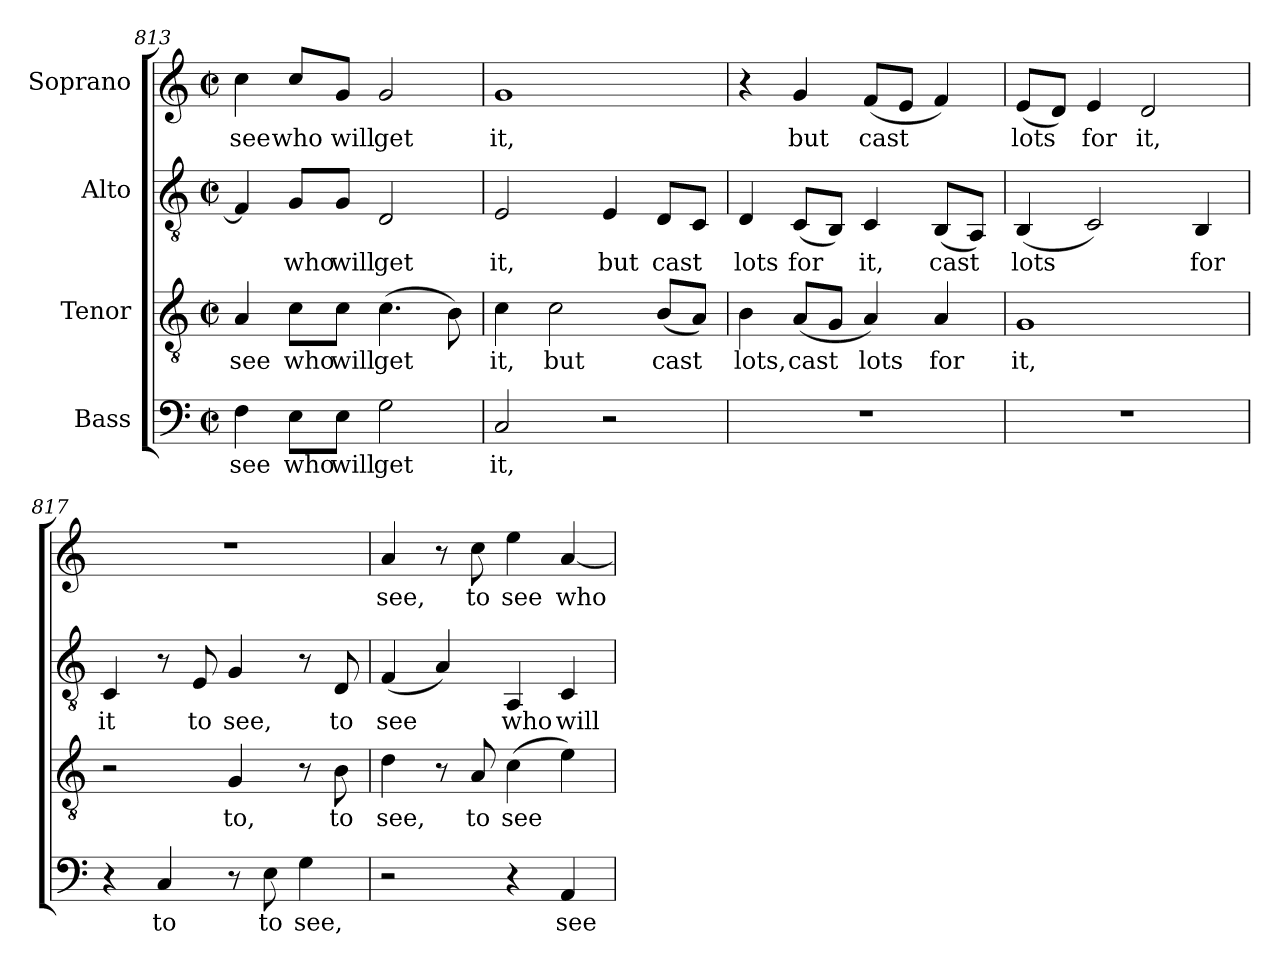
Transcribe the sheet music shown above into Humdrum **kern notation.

**kern	**text	**kern	**text	**kern	**text	**kern	**text
*part4	*part4	*part3	*part3	*part2	*part2	*part1	*part1
*staff4	*staff4	*staff3	*staff3	*staff2	*staff2	*staff1	*staff1
*I"Bass	*	*I"Tenor	*	*I"Alto	*	*I"Soprano	*
*clefF4	*	*clefGv2	*	*clefGv2	*	*clefG2	*
*	*	*ITrd7c12	*	*ITrd7c12	*	*	*
*k[]	*	*k[]	*	*k[]	*	*k[]	*
*C:	*	*C:	*	*C:	*	*C:	*
*M2/2	*	*M2/2	*	*M2/2	*	*M2/2	*
*met(c|)	*	*met(c|)	*	*met(c|)	*	*met(c|)	*
=813	=813	=813	=813	=813	=813	=813	=813
!	!LO:LY:b:color=#000000	!	!	!	!	!	!
!	!	!	!LO:LY:b:color=#000000	!	!	!	!
!	!	!	!	!	!	!	!LO:LY:b:color=#000000
4Fi\	see	4AAi/	see	4FFi/]	.	4cci\	see
!	!LO:LY:b:color=#000000	!	!	!	!	!	!
!	!	!	!LO:LY:b:color=#000000	!	!	!	!
!	!	!	!	!	!LO:LY:b:color=#000000	!	!
!	!	!	!	!	!	!	!LO:LY:b:color=#000000
8Ei\L	who	8Ci\L	who	8GGi/L	who	8cci/L	who
!	!LO:LY:b:color=#000000	!	!	!	!	!	!
!	!	!	!LO:LY:b:color=#000000	!	!	!	!
!	!	!	!	!	!LO:LY:b:color=#000000	!	!
!	!	!	!	!	!	!	!LO:LY:b:color=#000000
8Ei\J	will	8Ci\J	will	8GGi/J	will	8gi/J	will
!	!LO:LY:b:color=#000000	!	!	!	!	!	!
!	!	!	!LO:LY:b:color=#000000	!	!	!	!
!	!	!	!	!	!LO:LY:b:color=#000000	!	!
!	!	!	!	!	!	!	!LO:LY:b:color=#000000
2Gi\	get	(4.Ci\	get	2DDi/	get	2gi/	get
.	.	8BBi\)	.	.	.	.	.
=814	=814	=814	=814	=814	=814	=814	=814
!	!LO:LY:b:color=#000000	!	!	!	!	!	!
!	!	!	!LO:LY:b:color=#000000	!	!	!	!
!	!	!	!	!	!LO:LY:b:color=#000000	!	!
!	!	!	!	!	!	!	!LO:LY:b:color=#000000
2Ci/	it,	4Ci\	it,	2EEi/	it,	1gi	it,
!	!	!	!LO:LY:b:color=#000000	!	!	!	!
.	.	2Ci\	but	.	.	.	.
!	!	!	!	!	!LO:LY:b:color=#000000	!	!
2r	.	.	.	4EEi/	but	.	.
!	!	!	!LO:LY:b:color=#000000	!	!	!	!
!	!	!	!	!	!LO:LY:b:color=#000000	!	!
.	.	(8BBi/L	cast	8DDi/L	cast	.	.
.	.	8AAi/J)	.	8CCi/J	.	.	.
=815	=815	=815	=815	=815	=815	=815	=815
!	!	!	!LO:LY:b:color=#000000	!	!	!	!
!	!	!	!	!	!LO:LY:b:color=#000000	!	!
1r	.	4BBi\	lots,	4DDi/	lots	4r	.
!	!	!	!LO:LY:b:color=#000000	!	!	!	!
!	!	!	!	!	!LO:LY:b:color=#000000	!	!
!	!	!	!	!	!	!	!LO:LY:b:color=#000000
.	.	(8AAi/L	cast	(8CCi/L	for	4gi/	but
.	.	8GGi/J	.	8BBBi/J)	.	.	.
!	!	!	!LO:LY:b:color=#000000	!	!	!	!
!	!	!	!	!	!LO:LY:b:color=#000000	!	!
!	!	!	!	!	!	!	!LO:LY:b:color=#000000
.	.	4AAi/)	lots	4CCi/	it,	(8fi/L	cast
.	.	.	.	.	.	8ei/J	.
!	!	!	!LO:LY:b:color=#000000	!	!	!	!
!	!	!	!	!	!LO:LY:b:color=#000000	!	!
.	.	4AAi/	for	(8BBBi/L	cast	4fi/)	.
.	.	.	.	8AAAi/J)	.	.	.
!!LO:LB:g=z
=816	=816	=816	=816	=816	=816	=816	=816
!	!	!	!LO:LY:b:color=#000000	!	!	!	!
!	!	!	!	!	!LO:LY:b:color=#000000	!	!
!	!	!	!	!	!	!	!LO:LY:b:color=#000000
1r	.	1GGi	it,	(4BBBi/	lots	(8ei/L	lots
.	.	.	.	.	.	8di/J)	.
!	!	!	!	!	!	!	!LO:LY:b:color=#000000
.	.	.	.	2CCi/)	.	4ei/	for
!	!	!	!	!	!	!	!LO:LY:b:color=#000000
.	.	.	.	.	.	2di/	it,
!	!	!	!	!	!LO:LY:b:color=#000000	!	!
.	.	.	.	4BBBi/	for	.	.
=817	=817	=817	=817	=817	=817	=817	=817
!	!	!	!	!	!LO:LY:b:color=#000000	!	!
4r	.	2r	.	4CCi/	it	1r	.
!	!LO:LY:b:color=#000000	!	!	!	!	!	!
4Ci/	to	.	.	8r	.	.	.
!	!	!	!	!	!LO:LY:b:color=#000000	!	!
.	.	.	.	8EEi/	to	.	.
!	!	!	!LO:LY:b:color=#000000	!	!	!	!
!	!	!	!	!	!LO:LY:b:color=#000000	!	!
8r	.	4GGi/	to,	4GGi/	see,	.	.
!	!LO:LY:b:color=#000000	!	!	!	!	!	!
8Ei\	to	.	.	.	.	.	.
!	!LO:LY:b:color=#000000	!	!	!	!	!	!
4Gi\	see,	8r	.	8r	.	.	.
!	!	!	!LO:LY:b:color=#000000	!	!	!	!
!	!	!	!	!	!LO:LY:b:color=#000000	!	!
.	.	8BBi\	to	8DDi/	to	.	.
=818	=818	=818	=818	=818	=818	=818	=818
!	!	!	!LO:LY:b:color=#000000	!	!	!	!
!	!	!	!	!	!LO:LY:b:color=#000000	!	!
!	!	!	!	!	!	!	!LO:LY:b:color=#000000
2r	.	4Di\	see,	(4FFi/	see	4ai/	see,
.	.	8r	.	4AAi/)	.	8r	.
!	!	!	!LO:LY:b:color=#000000	!	!	!	!
!	!	!	!	!	!	!	!LO:LY:b:color=#000000
.	.	8AAi/	to	.	.	8cci\	to
!	!	!	!LO:LY:b:color=#000000	!	!	!	!
!	!	!	!	!	!LO:LY:b:color=#000000	!	!
!	!	!	!	!	!	!	!LO:LY:b:color=#000000
4r	.	(4Ci\	see	4AAAi/	who	4eei\	see
!	!LO:LY:b:color=#000000	!	!	!	!	!	!
!	!	!	!	!	!LO:LY:b:color=#000000	!	!
!	!	!	!	!	!	!	!LO:LY:b:color=#000000
4AAi/	see	4Ei\)	.	4CCi/	will	[<4ai/	who
=	=	=	=	=	=	=	=
*-	*-	*-	*-	*-	*-	*-	*-
